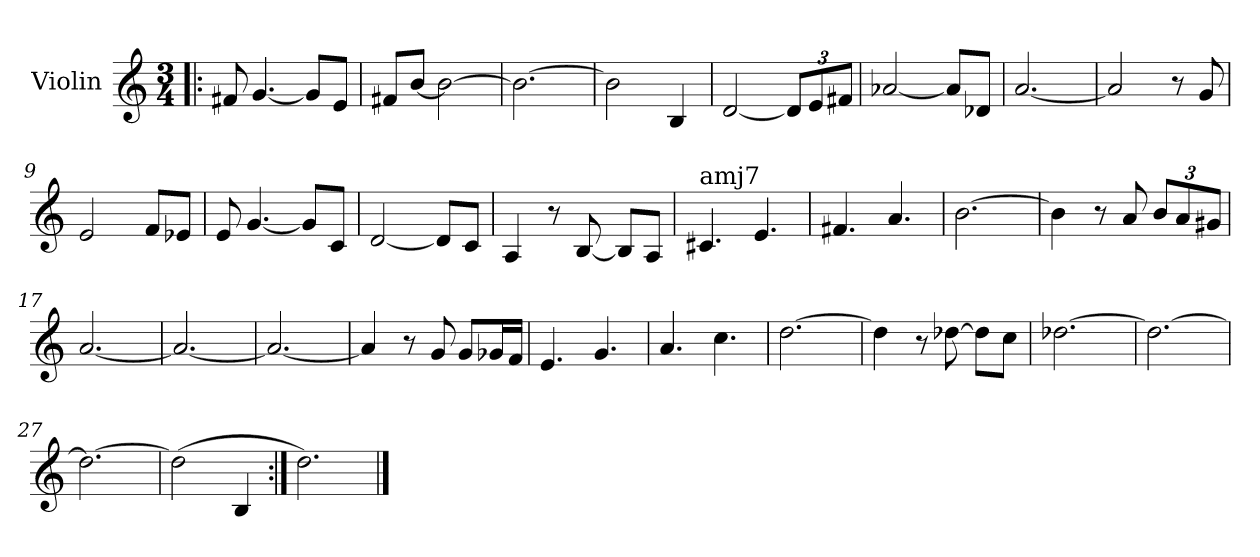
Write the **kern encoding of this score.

**kern
*part1
*staff1
*I"Violin
*I'Vln
*M3/4
=1!|:
8f#X/
[4.g/
8g/L]
8e/J
=2
8f#X/L
[8b/J
2b\_
=3
2.b\_
=4
2b\]
4B/
!!LO:LB:g=z
=5
[2d/
*Xbrackettup
12d/L]
12e/
12f#X/J
=6
[2a-X/
8a-/L]
8d-X/J
=7
[2.a/
=8
2a/]
8r
8g/
!!LO:LB:g=z
=9
2e/
8f/L
8e-X/J
=10
8e/
[4.g/
8g/L]
8c/J
=11
[2d/
8d/L]
8c/J
=12
4A/
8r
[8B/
8B/L]
8A/J
!!LO:LB:g=z
=13
!LO:TX:a:t=amj7
4.c#X/
4.e/
=14
4.f#X/
4.a/
=15
[2.b\
=16
4b\]
8r
8a/
12b/L
12a/
12g#X/J
!!LO:LB:g=z
=17
[2.a/
=18
2.a/_
=19
2.a/_
=20
4a/]
8r
8g/
8g/L
16g-X/L
16f/JJ
!!LO:LB:g=z
=21
4.e/
4.g/
=22
4.a/
4.cc\
=23
[2.dd\
=24
4dd\]
8r
[8dd-X\
8dd-\L]
8cc\J
!!LO:LB:g=z
=25
[2.dd-X\
=26
2.dd-\_
=27
2.dd-\_
=28
(2dd-\]
4B/
!!LO:LB:g=z
=29:|!
2.dd\)
==
*-
